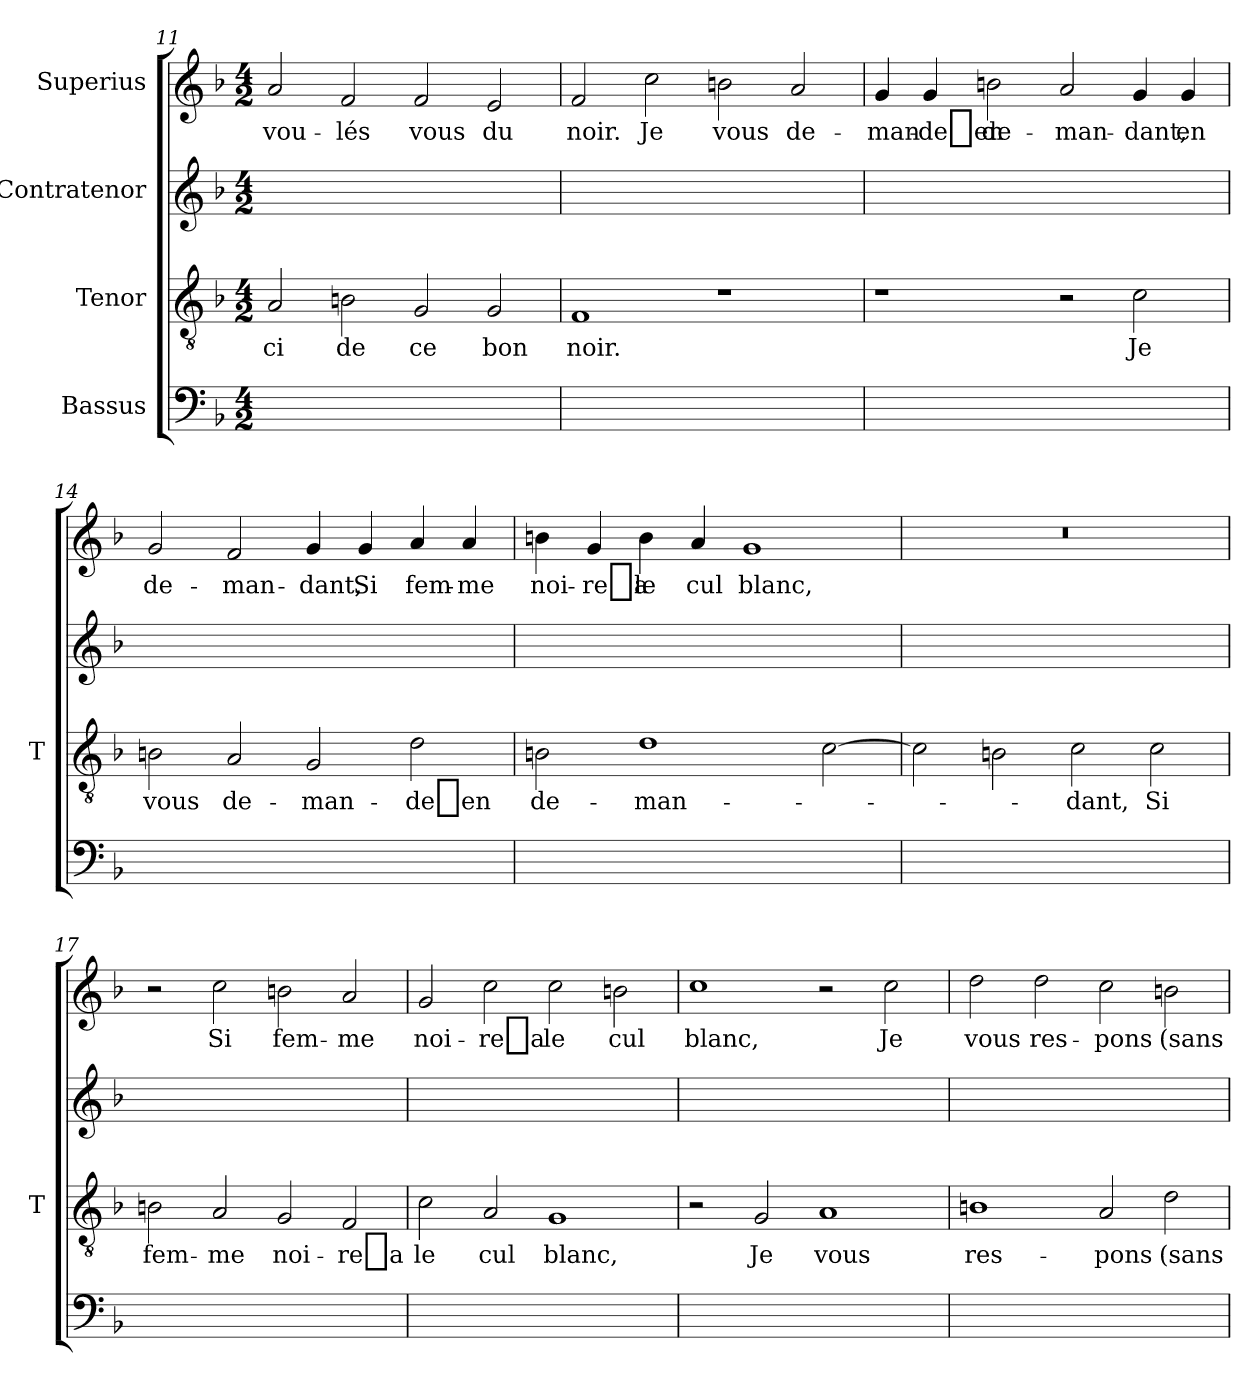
**kern	**kern	**text	**kern	**kern	**text
*part4	*part3	*part3	*part2	*part1	*part1
*staff4	*staff3	*staff3	*staff2	*staff1	*staff1
*I"Bassus	*I"Tenor	*	*I"Contratenor	*I"Superius	*
*	*I'T	*	*	*	*
*clefF4	*clefGv2	*	*clefG2	*clefG2	*
*k[b-]	*k[b-]	*	*k[b-]	*k[b-]	*
*M4/2	*M4/2	*	*M4/2	*M4/2	*
=11	=11	=11	=11	=11	=11
0ryy	2A	-ci	0ryy	2a	vou-
.	2Bn	-de	.	2f	-lés
.	2G	-ce	.	2f	-vous
.	2G	-bon	.	2e	-du
=12	=12	=12	=12	=12	=12
0ryy	1F	-noir.	0ryy	2f	-noir.
.	.	.	.	2cc	-Je
.	1r	.	.	2b	-vous
.	.	.	.	2a	de-
=13	=13	=13	=13	=13	=13
0ryy	1r	.	0ryy	4g	man-
.	.	.	.	4g	-de_en
.	.	.	.	2b	de-
.	2r	.	.	2a	man-
.	2c	-Je	.	4g	-dant,
.	.	.	.	4g	-en
=14	=14	=14	=14	=14	=14
0ryy	2Bn	-vous	0ryy	2g	de-
.	2A	de-	.	2f	man-
.	2G	man-	.	4g	-dant,
.	.	.	.	4g	-Si
.	2d	-de_en	.	4a	fem-
.	.	.	.	4a	-me
=15	=15	=15	=15	=15	=15
0ryy	2Bn	de-	0ryy	4b	noi-
.	.	.	.	4g	-re_a
.	1d	man-	.	4b	-le
.	.	.	.	4a	-cul
.	.	.	.	1g	-blanc,
.	[2c	.	.	.	.
=16	=16	=16	=16	=16	=16
0ryy	2c]	.	0ryy	0r	.
.	2Bn	.	.	.	.
.	2c	-dant,	.	.	.
.	2c	-Si	.	.	.
=17	=17	=17	=17	=17	=17
0ryy	2Bn	fem-	0ryy	2r	.
.	2A	-me	.	2cc	-Si
.	2G	noi-	.	2b	fem-
.	2F	-re_a	.	2a	-me
=18	=18	=18	=18	=18	=18
0ryy	2c	-le	0ryy	2g	noi-
.	2A	-cul	.	2cc	-re_a
.	1G	-blanc,	.	2cc	-le
.	.	.	.	2bn	-cul
=19	=19	=19	=19	=19	=19
0ryy	2r	.	0ryy	1cc	-blanc,
.	2G	-Je	.	.	.
.	1A	-vous	.	2r	.
.	.	.	.	2cc	-Je
=20	=20	=20	=20	=20	=20
0ryy	1Bn	res-	0ryy	2dd	-vous
.	.	.	.	2dd	res-
.	2A	-pons	.	2cc	-pons
.	2d	-(sans	.	2b	-(sans
=	=	=	=	=	=
*-	*-	*-	*-	*-	*-
